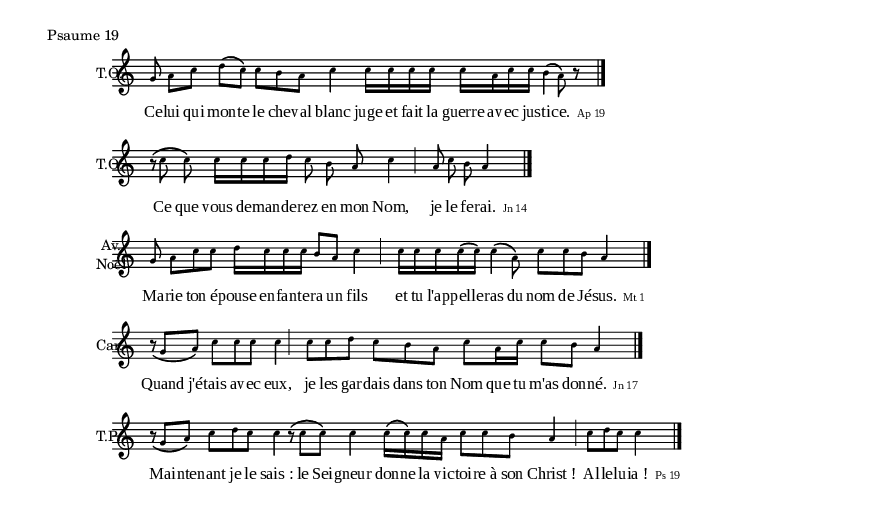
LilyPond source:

\version "2.12.0"
\include "definitions.ly"
\markup { Psaume 19 }


\relative c'' { 
	\new Staff {
		\cadenzaOn
		\set Staff.instrumentName = \markup{ \center-column { T.O. } }
		 g8 a8[ c] d8[\( c\)] \times 2/3 { c8[ b a] } 
		c4  c16[ c c c]
		 c16[ a c c] \stemDown b4\( a8\) r8
		\endBar
	}	\addlyrics {
		Ce -- lui qui mon -- te le che -- val blanc juge et fait la guerre av -- ec jus -- ti -- ce.
		\markup { \citation #"Ap 19"}
	}
}

\relative c'' { 
	\new Staff {
		\cadenzaOn
		\set Staff.instrumentName = \markup{ \center-column { T.O. } }
		
		\times 2/3 { r8\( c c\) }
		c16[ c c d]
		\times 2/3 { c8 b a }
		c4 \pespace
		\cesure \pespace
		\times 2/3 { a8 c b }
		
		a4
		
		\endBar
	}	\addlyrics {
		Ce que vous de -- man -- de -- rez en mon Nom, je le fe -- rai.
		\markup { \citation #"Jn 14"}
	}
}

\relative c'' { 
	\new Staff {
		\cadenzaOn
		\set Staff.instrumentName = \markup{ \center-column { Av. Noël } }
		g8
		\times 2/3 { a[ c c] }
		d16[ c c c]
		b8[ a]
		c4 \pespace
		\cesure \pespace
		\times 2/5 { c16[ c c c\( c\)] }
		\stemDown
		\times 2/3 { c4\( a8\) }
		\stemNeutral
		\times 2/3 { c[ c b] }
		a4
		
		\endBar
	}	\addlyrics {
		Ma -- rie ton é -- pouse en -- fan -- te -- ra  un fils et tu  l'ap -- pel -- le -- ras du nom de Jé -- sus.
		\markup { \citation #"Mt 1"}
	}
}

\relative c'' { 
	\new Staff {
		\cadenzaOn
		\set Staff.instrumentName = \markup{ \center-column { Car. } }
		\times 2/3 { r8_\( g[ a]\) }
		\times 2/3 { c8[ c c] } c4 \cesure \pespace
		\times 2/3 { c8[ c d] }
		\times 2/3 { c8[ b a] }
		\times 2/3 { c8[ a16 c] }
		c8[ b]
		a4		
		\endBar
	}	\addlyrics {
		Quand j'é -- tais av -- ec eux, je les gar -- dais dans ton Nom que tu m'as don -- né.
		\markup { \citation #"Jn 17"}
	}
}


\relative c'' { 
	\new Staff {
		\cadenzaOn
		\set Staff.instrumentName = \markup{ \center-column { T.P. } }
		\times 2/3 { r8_\( g[ a]\) } \times 2/3 { c[ d c] } c4 \times 2/3 { r8\( c[ c]\) } c4 c16[\( c\) c a] 		 
\times 2/3 { c8[ c b] } a4  \cesure
\times 2/3 {c8[ d c]} c4
		\endBar
	}	\addlyrics {
		Mai -- nte -- nant je le "sais :" le Sei -- gneur don -- ne la vic -- toi -- "re à" son "Christ !" " Al" -- le -- lu -- "ia !"
		\markup { \citation #"Ps 19"}
	}
}
